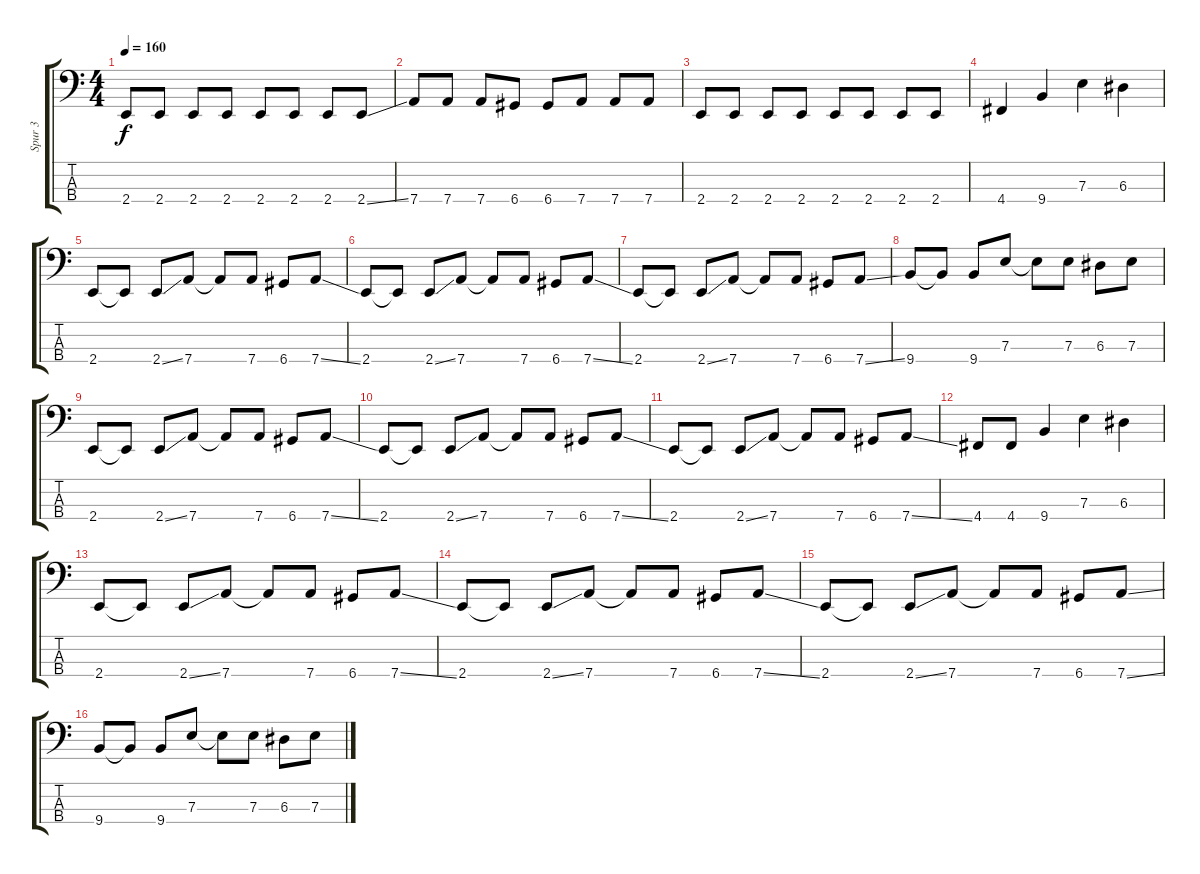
\track ("Spur 3" "Spur 3") {instrument electricbassfinger}
\staff {score tabs}
\tuning (G2 D2 A1 D1) {hide}
\ts (4 4)
\tempo 160
\clef f4
\ks c
2.4.8{dy f instrument electricbassfinger} 2.4.8 2.4.8 2.4.8 2.4.8 2.4.8 2.4.8 2.4{ss}.8 |
7.4.8 7.4.8 7.4.8 6.4.8 6.4.8 7.4.8 7.4.8 7.4.8 |
2.4.8 2.4.8 2.4.8 2.4.8 2.4.8 2.4.8 2.4.8 2.4.8 |
4.4.4 9.4.4 7.3.4 6.3.4 |
2.4.8 2.4{t}.8 2.4{ss}.8 7.4.8 7.4{t}.8 7.4.8 6.4.8 7.4{ss}.8 |
2.4.8 2.4{t}.8 2.4{ss}.8 7.4.8 7.4{t}.8 7.4.8 6.4.8 7.4{ss}.8 |
2.4.8 2.4{t}.8 2.4{ss}.8 7.4.8 7.4{t}.8 7.4.8 6.4.8 7.4{ss}.8 |
9.4.8 9.4{t}.8 9.4.8 7.3.8 7.3{t}.8 7.3.8 6.3.8 7.3.8 |
2.4.8 2.4{t}.8 2.4{ss}.8 7.4.8 7.4{t}.8 7.4.8 6.4.8 7.4{ss}.8 |
2.4.8 2.4{t}.8 2.4{ss}.8 7.4.8 7.4{t}.8 7.4.8 6.4.8 7.4{ss}.8 |
2.4.8 2.4{t}.8 2.4{ss}.8 7.4.8 7.4{t}.8 7.4.8 6.4.8 7.4{ss}.8 |
4.4.8 4.4.8 9.4.4 7.3.4 6.3.4 |
2.4.8 2.4{t}.8 2.4{ss}.8 7.4.8 7.4{t}.8 7.4.8 6.4.8 7.4{ss}.8 |
2.4.8 2.4{t}.8 2.4{ss}.8 7.4.8 7.4{t}.8 7.4.8 6.4.8 7.4{ss}.8 |
2.4.8 2.4{t}.8 2.4{ss}.8 7.4.8 7.4{t}.8 7.4.8 6.4.8 7.4{ss}.8 |
9.4.8 9.4{t}.8 9.4.8 7.3.8 7.3{t}.8 7.3.8 6.3.8 7.3.8
